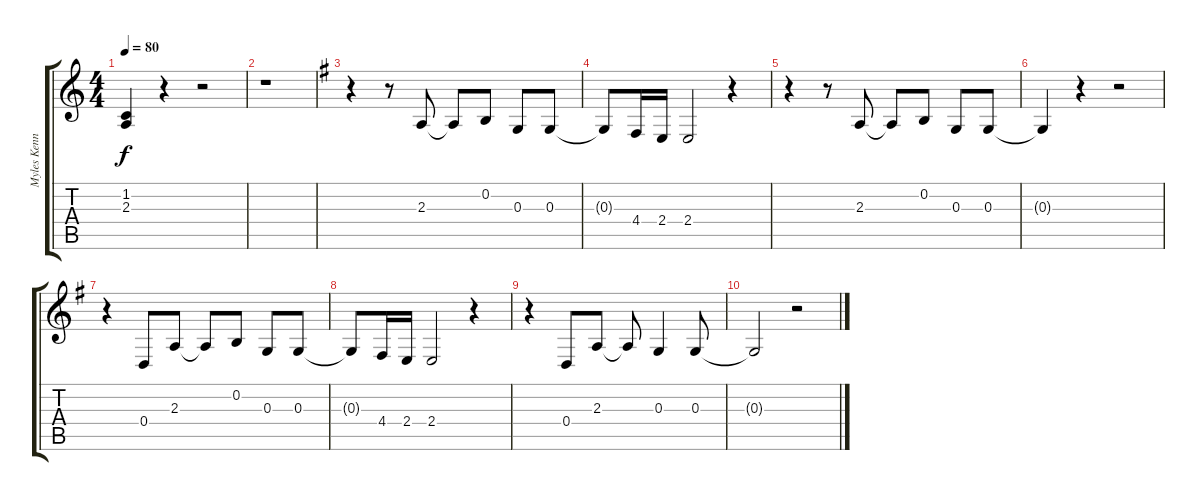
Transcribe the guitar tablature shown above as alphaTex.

\track ("Myles Kennedy Voice" "Myles Kenn") {instrument clarinet}
\staff {score tabs}
\tuning (E4 B3 G3 D3 A2 E2) {hide}
\ts (4 4)
\tempo 80
\clef g2
\ks c
(1.2{t} 2.3{t}).4{dy f} r.4 r.2 |
r.1 |
\ks g
r.4 r.8 2.3.8 2.3{t}.8 0.2.8 0.3.8 0.3.8 |
0.3{t}.8 4.4.16 2.4.16 2.4.2 r.4 |
r.4 r.8 2.3.8 2.3{t}.8 0.2.8 0.3.8 0.3.8 |
0.3{t}.4 r.4 r.2 |
r.4 0.4.8 2.3.8 2.3{t}.8 0.2.8 0.3.8 0.3.8 |
0.3{t}.8 4.4.16 2.4.16 2.4.2 r.4 |
r.4 0.4.8 2.3.8 2.3{t}.8 0.3.4 0.3.8 |
0.3{t}.2 r.2
